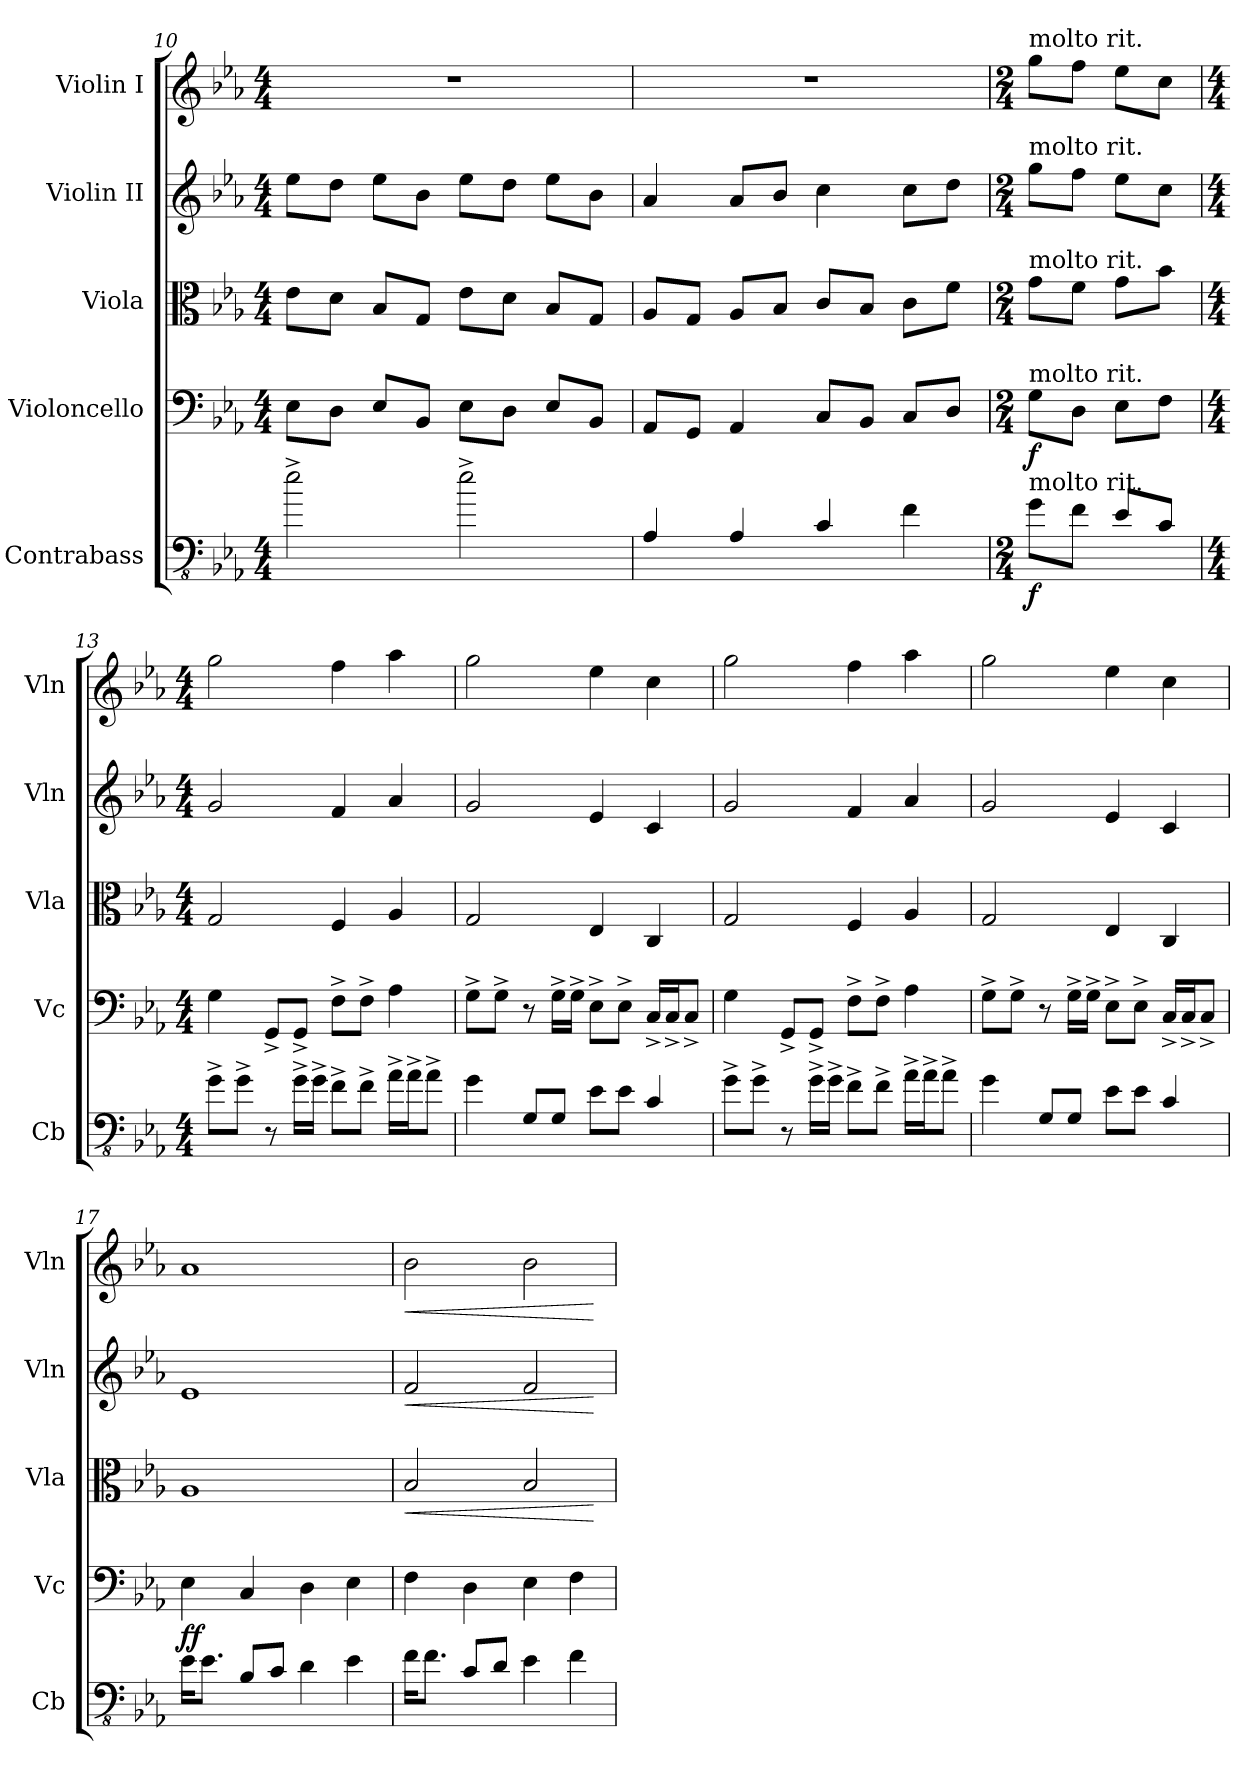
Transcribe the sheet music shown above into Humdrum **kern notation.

**kern	**dynam	**kern	**dynam	**kern	**dynam	**kern	**dynam	**kern	**dynam
*part5	*part5	*part4	*part4	*part3	*part3	*part2	*part2	*part1	*part1
*staff5	*staff5	*staff4	*staff4	*staff3	*staff3	*staff2	*staff2	*staff1	*staff1
*I"Contrabass	*	*I"Violoncello	*	*I"Viola	*	*I"Violin II	*	*I"Violin I	*
*I'Cb	*	*I'Vc	*	*I'Vla	*	*I'Vln	*	*I'Vln	*
*clefFv4	*	*clefF4	*	*clefC3	*	*clefG2	*	*clefG2	*
*ITrd7c12	*	*	*	*	*	*	*	*	*
*k[b-e-a-]	*	*k[b-e-a-]	*	*k[b-e-a-]	*	*k[b-e-a-]	*	*k[b-e-a-]	*
*M4/4	*	*M4/4	*	*M4/4	*	*M4/4	*	*M4/4	*
=10	=10	=10	=10	=10	=10	=10	=10	=10	=10
2E-^\	.	8E-\L	.	8e-\L	.	8ee-\L	.	1r	.
.	.	8D\J	.	8d\J	.	8dd\J	.	.	.
.	.	8E-/L	.	8B-/L	.	8ee-\L	.	.	.
.	.	8BB-/J	.	8G/J	.	8b-\J	.	.	.
2E-^\	.	8E-\L	.	8e-\L	.	8ee-\L	.	.	.
.	.	8D\J	.	8d\J	.	8dd\J	.	.	.
.	.	8E-/L	.	8B-/L	.	8ee-\L	.	.	.
.	.	8BB-/J	.	8G/J	.	8b-\J	.	.	.
=11	=11	=11	=11	=11	=11	=11	=11	=11	=11
4AAA-/	.	8AA-/L	.	8A-/L	.	4a-/	.	1r	.
.	.	8GG/J	.	8G/J	.	.	.	.	.
4AAA-/	.	4AA-/	.	8A-/L	.	8a-/L	.	.	.
.	.	.	.	8B-/J	.	8b-/J	.	.	.
4CC/	.	8C/L	.	8c/L	.	4cc\	.	.	.
.	.	8BB-/J	.	8B-/J	.	.	.	.	.
4FF\	.	8C/L	.	8c\L	.	8cc\L	.	.	.
.	.	8D/J	.	8f\J	.	8dd\J	.	.	.
!!LO:LB:g=z
=12	=12	=12	=12	=12	=12	=12	=12	=12	=12
*M2/4	*	*M2/4	*	*M2/4	*	*M2/4	*	*M2/4	*
!	!	!	!	!	!	!	!	!LO:TX:a:t=molto rit.	!
!	!	!	!	!	!	!LO:TX:a:t=molto rit.	!	!	!
!	!	!	!	!LO:TX:a:t=molto rit.	!	!	!	!	!
!	!	!LO:TX:a:t=molto rit.	!	!	!	!	!	!	!
!LO:TX:a:t=molto rit.	!	!	!	!	!	!	!	!	!
!	!LO:DY:b	!	!LO:DY:b	!	!	!	!	!	!
8GG\L	f	8G\L	f	8g\L	.	8gg\L	.	8gg\L	.
*	*	*	*	*	*	*	*	*MM66	*
8FF\J	.	8D\J	.	8f\J	.	8ff\J	.	8ff\J	.
*	*	*	*	*	*	*	*	*MM58	*
8EE-/L	.	8E-\L	.	8g\L	.	8ee-\L	.	8ee-\L	.
*	*	*	*	*	*	*	*	*MM50	*
8CC/J	.	8F\J	.	8b-\J	.	8cc\J	.	8cc\J	.
=13	=13	=13	=13	=13	=13	=13	=13	=13	=13
*M4/4	*	*M4/4	*	*M4/4	*	*M4/4	*	*M4/4	*
*	*	*	*	*	*	*	*	*MM70	*
8GG^\L	.	4G\	.	2G/	.	2g/	.	2gg\	.
8GG^\J	.	.	.	.	.	.	.	.	.
8r	.	8GG^/L	.	.	.	.	.	.	.
16GG^\LL	.	8GG^/J	.	.	.	.	.	.	.
16GG^\JJ	.	.	.	.	.	.	.	.	.
8FF^\L	.	8F^\L	.	4F/	.	4f/	.	4ff\	.
8FF^\J	.	8F^\J	.	.	.	.	.	.	.
16AA-^\LL	.	4A-\	.	4A-/	.	4a-/	.	4aa-\	.
16AA-^\J	.	.	.	.	.	.	.	.	.
8AA-^\J	.	.	.	.	.	.	.	.	.
=14	=14	=14	=14	=14	=14	=14	=14	=14	=14
4GG\	.	8G^\L	.	2G/	.	2g/	.	2gg\	.
.	.	8G^\J	.	.	.	.	.	.	.
8GGG/L	.	8r	.	.	.	.	.	.	.
8GGG/J	.	16G^\LL	.	.	.	.	.	.	.
.	.	16G^\JJ	.	.	.	.	.	.	.
8EE-\L	.	8E-^\L	.	4E-/	.	4e-/	.	4ee-\	.
8EE-\J	.	8E-^\J	.	.	.	.	.	.	.
4CC/	.	16C^/LL	.	4C/	.	4c/	.	4cc\	.
.	.	16C^/J	.	.	.	.	.	.	.
.	.	8C^/J	.	.	.	.	.	.	.
=15	=15	=15	=15	=15	=15	=15	=15	=15	=15
8GG^\L	.	4G\	.	2G/	.	2g/	.	2gg\	.
8GG^\J	.	.	.	.	.	.	.	.	.
8r	.	8GG^/L	.	.	.	.	.	.	.
16GG^\LL	.	8GG^/J	.	.	.	.	.	.	.
16GG^\JJ	.	.	.	.	.	.	.	.	.
8FF^\L	.	8F^\L	.	4F/	.	4f/	.	4ff\	.
8FF^\J	.	8F^\J	.	.	.	.	.	.	.
16AA-^\LL	.	4A-\	.	4A-/	.	4a-/	.	4aa-\	.
16AA-^\J	.	.	.	.	.	.	.	.	.
8AA-^\J	.	.	.	.	.	.	.	.	.
=16	=16	=16	=16	=16	=16	=16	=16	=16	=16
4GG\	.	8G^\L	.	2G/	.	2g/	.	2gg\	.
.	.	8G^\J	.	.	.	.	.	.	.
8GGG/L	.	8r	.	.	.	.	.	.	.
8GGG/J	.	16G^\LL	.	.	.	.	.	.	.
.	.	16G^\JJ	.	.	.	.	.	.	.
8EE-\L	.	8E-^\L	.	4E-/	.	4e-/	.	4ee-\	.
8EE-\J	.	8E-^\J	.	.	.	.	.	.	.
4CC/	.	16C^/LL	.	4C/	.	4c/	.	4cc\	.
.	.	16C^/J	.	.	.	.	.	.	.
.	.	8C^/J	.	.	.	.	.	.	.
=17	=17	=17	=17	=17	=17	=17	=17	=17	=17
!	!	!	!LO:DY:b	!	!	!	!	!	!
16EE-\KL	.	4E-\	ff	1A-	.	1e-	.	1a-	.
8.EE-\J	.	.	.	.	.	.	.	.	.
8BBB-/L	.	4C/	.	.	.	.	.	.	.
8CC/J	.	.	.	.	.	.	.	.	.
4DD\	.	4D\	.	.	.	.	.	.	.
4EE-\	.	4E-\	.	.	.	.	.	.	.
=18	=18	=18	=18	=18	=18	=18	=18	=18	=18
!	!	!	!	!	!LO:HP:b	!	!LO:HP:b	!	!LO:HP:b
16FF\KL	.	4F\	.	2B-/	<	2f/	<	2b-\	<
8.FF\J	.	.	.	.	.	.	.	.	.
8CC/L	.	4D\	.	.	.	.	.	.	.
8DD/J	.	.	.	.	.	.	.	.	.
4EE-\	.	4E-\	.	2B-/	.	2f/	.	2b-\	.
4FF\	.	4F\	.	.	.	.	.	.	.
.	.	.	.	.	[	.	[	.	[
=	=	=	=	=	=	=	=	=	=
*-	*-	*-	*-	*-	*-	*-	*-	*-	*-
